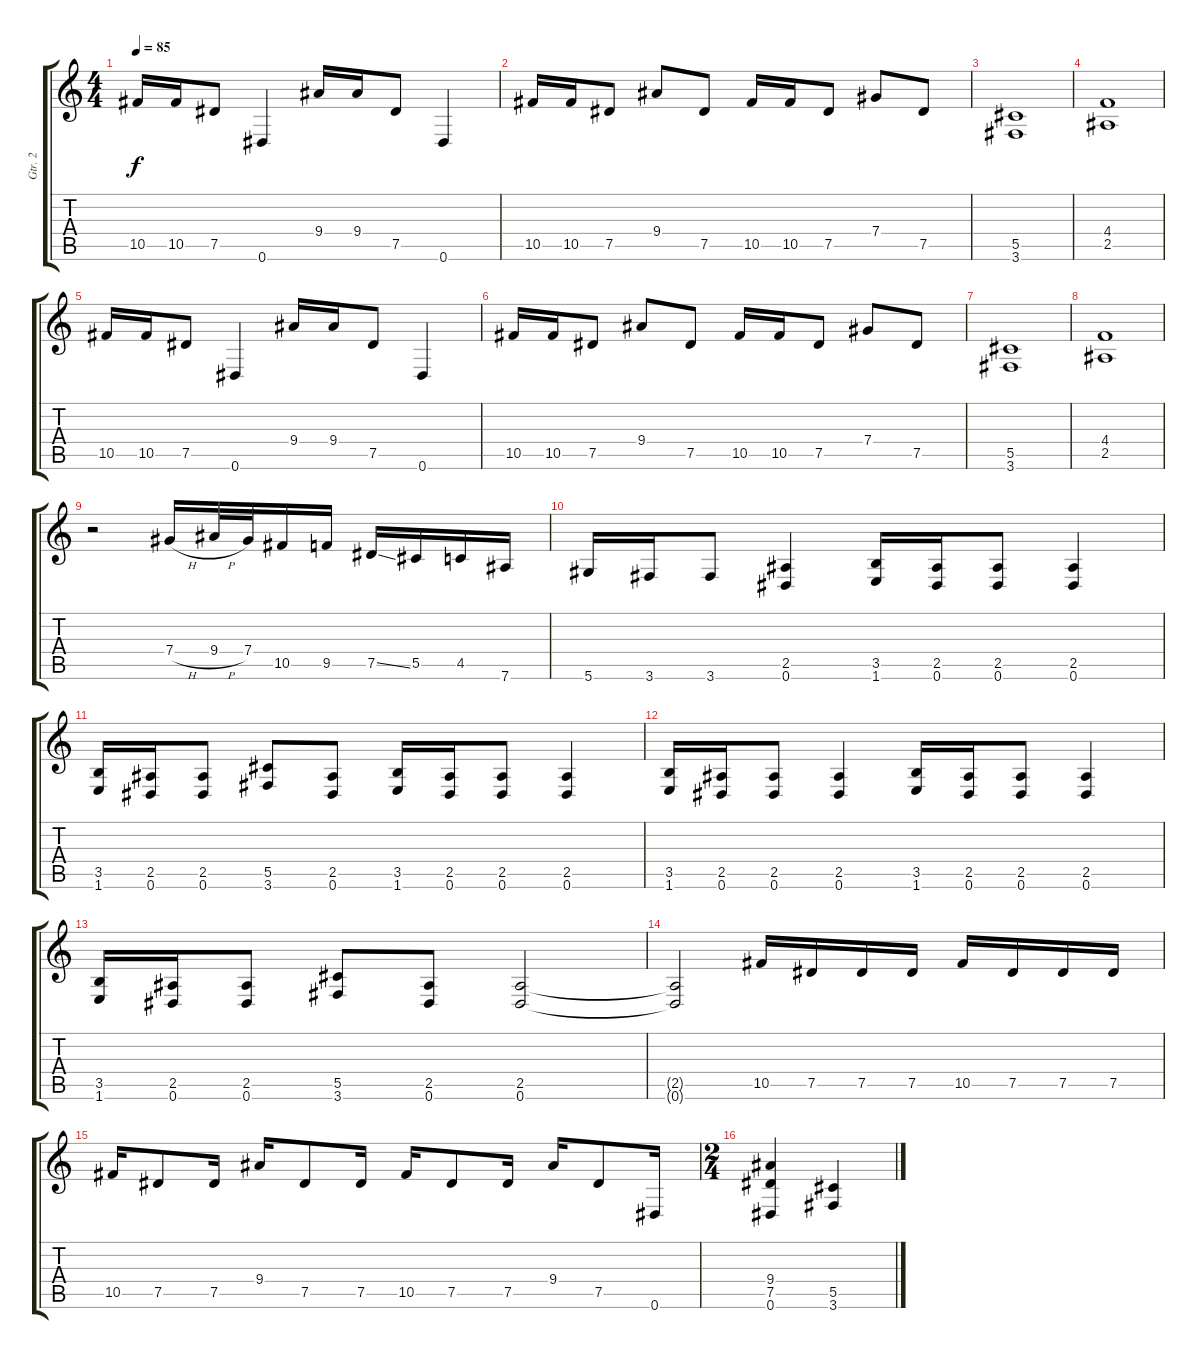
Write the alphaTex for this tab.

\track ("Gtr. 2" "Gtr. 2") {instrument distortionguitar}
\staff {score tabs}
\tuning (Eb4 Bb3 Gb3 Db3 Ab2 Eb2) {hide}
\ts (4 4)
\tempo 85
\clef g2
\ks c
10.5.16{dy f} 10.5.16 7.5.8 0.6.4 9.4.16 9.4.16 7.5.8 0.6.4 |
10.5.16 10.5.16 7.5.8 9.4.8 7.5.8 10.5.16 10.5.16 7.5.8 7.4.8 7.5.8 |
(5.5 3.6).1 |
(4.4 2.5).1 |
10.5.16 10.5.16 7.5.8 0.6.4 9.4.16 9.4.16 7.5.8 0.6.4 |
10.5.16 10.5.16 7.5.8 9.4.8 7.5.8 10.5.16 10.5.16 7.5.8 7.4.8 7.5.8 |
(5.5 3.6).1 |
(4.4 2.5).1 |
r.2 7.4{h}.16 9.4{h}.32 7.4.32 10.5.16 9.5.16 7.5{ss}.16 5.5.16 4.5.16 7.6.16 |
5.6.16 3.6.16 3.6.8 (2.5 0.6).4 (3.5 1.6).16 (2.5 0.6).16 (2.5 0.6).8 (2.5 0.6).4 |
(3.5 1.6).16 (2.5 0.6).16 (2.5 0.6).8 (5.5 3.6).8 (2.5 0.6).8 (3.5 1.6).16 (2.5 0.6).16 (2.5 0.6).8 (2.5 0.6).4 |
(3.5 1.6).16 (2.5 0.6).16 (2.5 0.6).8 (2.5 0.6).4 (3.5 1.6).16 (2.5 0.6).16 (2.5 0.6).8 (2.5 0.6).4 |
(3.5 1.6).16 (2.5 0.6).16 (2.5 0.6).8 (5.5 3.6).8 (2.5 0.6).8 (2.5 0.6).2 |
(2.5{t} 0.6{t}).2 10.5.16 7.5.16 7.5.16 7.5.16 10.5.16 7.5.16 7.5.16 7.5.16 |
10.5.16 7.5.8 7.5.16 9.4.16 7.5.8 7.5.16 10.5.16 7.5.8 7.5.16 9.4.16 7.5.8 0.6.16 |
\ts (2 4)
(9.4 7.5 0.6).4 (5.5 3.6).4
